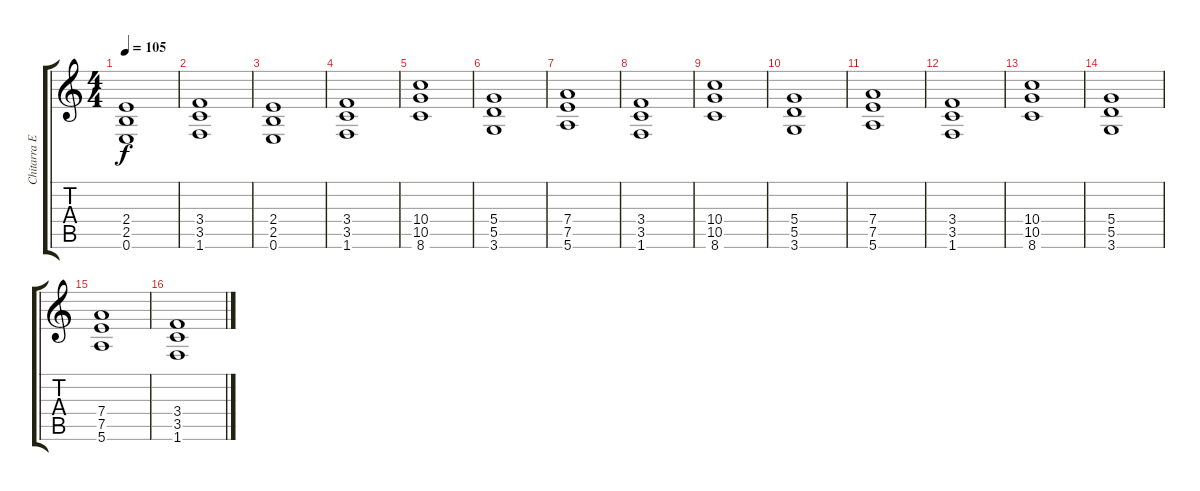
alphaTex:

\track ("Chitarra Elettrica" "Chitarra E") {instrument overdrivenguitar}
\staff {score tabs}
\tuning (E4 B3 G3 D3 A2 E2) {hide}
\ts (4 4)
\tempo 105
\clef g2
\ks c
(2.4 2.5 0.6).1{dy f} |
(3.4 3.5 1.6).1 |
(2.4 2.5 0.6).1 |
(3.4 3.5 1.6).1 |
(10.4 10.5 8.6).1 |
(5.4 5.5 3.6).1 |
(7.4 7.5 5.6).1 |
(3.4 3.5 1.6).1 |
(10.4 10.5 8.6).1 |
(5.4 5.5 3.6).1 |
(7.4 7.5 5.6).1 |
(3.4 3.5 1.6).1 |
(10.4 10.5 8.6).1 |
(5.4 5.5 3.6).1 |
(7.4 7.5 5.6).1 |
(3.4 3.5 1.6).1
